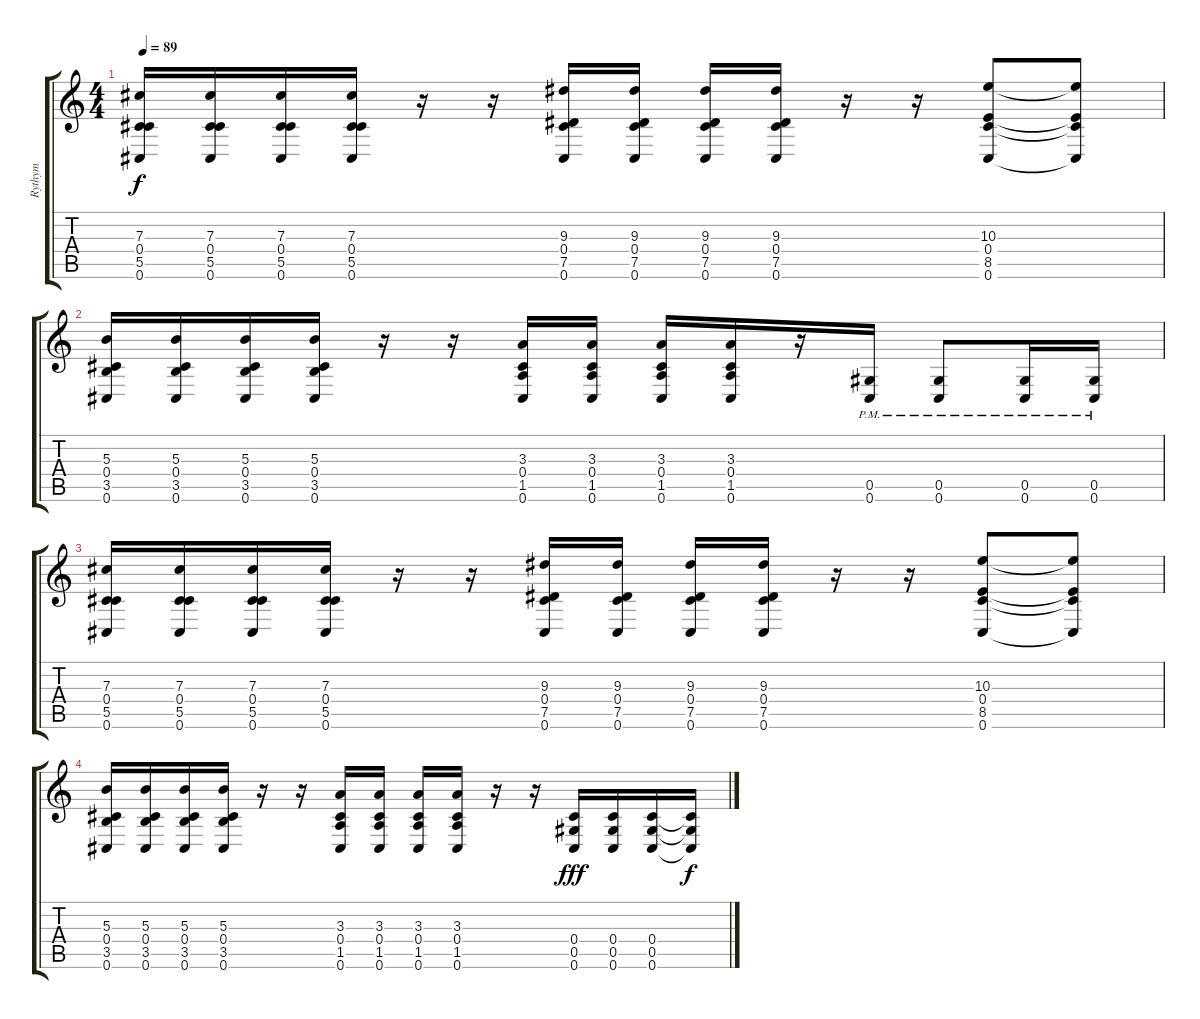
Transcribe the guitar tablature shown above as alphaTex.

\track ("Rythym" "Rythym") {instrument distortionguitar}
\staff {score tabs}
\tuning (Eb4 Bb3 Gb3 Db3 Ab2 Db2) {hide}
\ts (4 4)
\tempo 89
\clef g2
\ks c
(7.3 0.4 5.5 0.6).16{dy f} (7.3 0.4 5.5 0.6).16 (7.3 0.4 5.5 0.6).16 (7.3 0.4 5.5 0.6).16 r.16 r.16 (9.3 0.4 7.5 0.6).16 (9.3 0.4 7.5 0.6).16 (9.3 0.4 7.5 0.6).16 (9.3 0.4 7.5 0.6).16 r.16 r.16 (10.3 0.4 8.5 0.6).8 (10.3{t} 0.4{t} 8.5{t} 0.6{t}).8 |
(5.3 0.4 3.5 0.6).16 (5.3 0.4 3.5 0.6).16 (5.3 0.4 3.5 0.6).16 (5.3 0.4 3.5 0.6).16 r.16 r.16 (3.3 0.4 1.5 0.6).16 (3.3 0.4 1.5 0.6).16 (3.3 0.4 1.5 0.6).16 (3.3 0.4 1.5 0.6).16 r.16 (0.5{pm} 0.6{pm}).16 (0.5{pm} 0.6{pm}).8 (0.5{pm} 0.6{pm}).16 (0.5{pm} 0.6{pm}).16 |
(7.3 0.4 5.5 0.6).16 (7.3 0.4 5.5 0.6).16 (7.3 0.4 5.5 0.6).16 (7.3 0.4 5.5 0.6).16 r.16 r.16 (9.3 0.4 7.5 0.6).16 (9.3 0.4 7.5 0.6).16 (9.3 0.4 7.5 0.6).16 (9.3 0.4 7.5 0.6).16 r.16 r.16 (10.3 0.4 8.5 0.6).8 (10.3{t} 0.4{t} 8.5{t} 0.6{t}).8 |
(5.3 0.4 3.5 0.6).16 (5.3 0.4 3.5 0.6).16 (5.3 0.4 3.5 0.6).16 (5.3 0.4 3.5 0.6).16 r.16 r.16 (3.3 0.4 1.5 0.6).16 (3.3 0.4 1.5 0.6).16 (3.3 0.4 1.5 0.6).16 (3.3 0.4 1.5 0.6).16 r.16 r.16 (0.4 0.5 0.6).16{dy fff} (0.4 0.5 0.6).16 (0.4 0.5 0.6).16 (0.4{t} 0.5{t} 0.6{t}).16{dy f}
